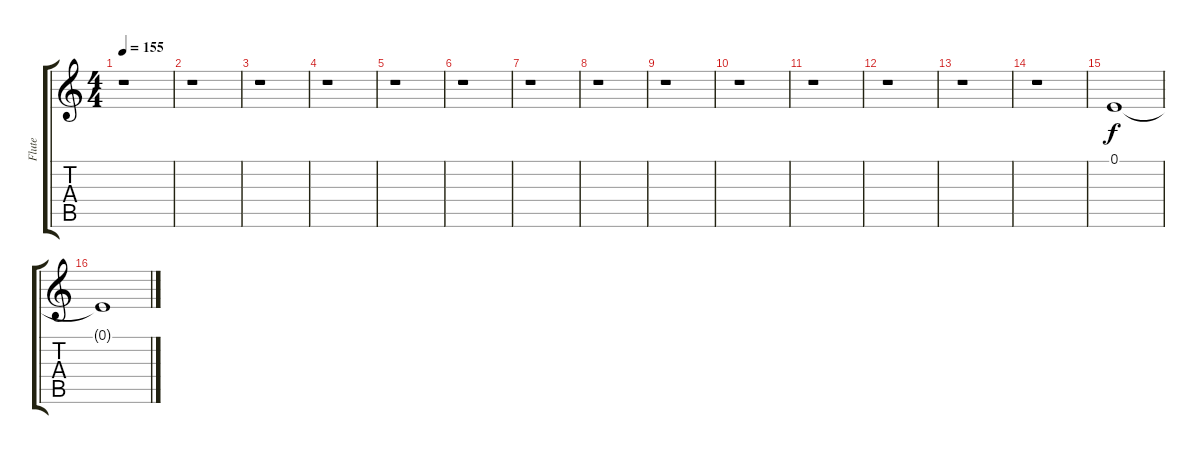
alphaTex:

\track ("Flute" "Flute") {instrument flute}
\staff {score tabs}
\tuning (E4 B3 G3 D3 A2 E2) {hide}
\ts (4 4)
\tempo 155
\clef g2
\ks c
r.1{dy f} |
r.1 |
r.1 |
r.1 |
r.1 |
r.1 |
r.1 |
r.1 |
r.1 |
r.1 |
r.1 |
r.1 |
r.1 |
r.1 |
0.1.1{volume 12} |
0.1{t}.1
